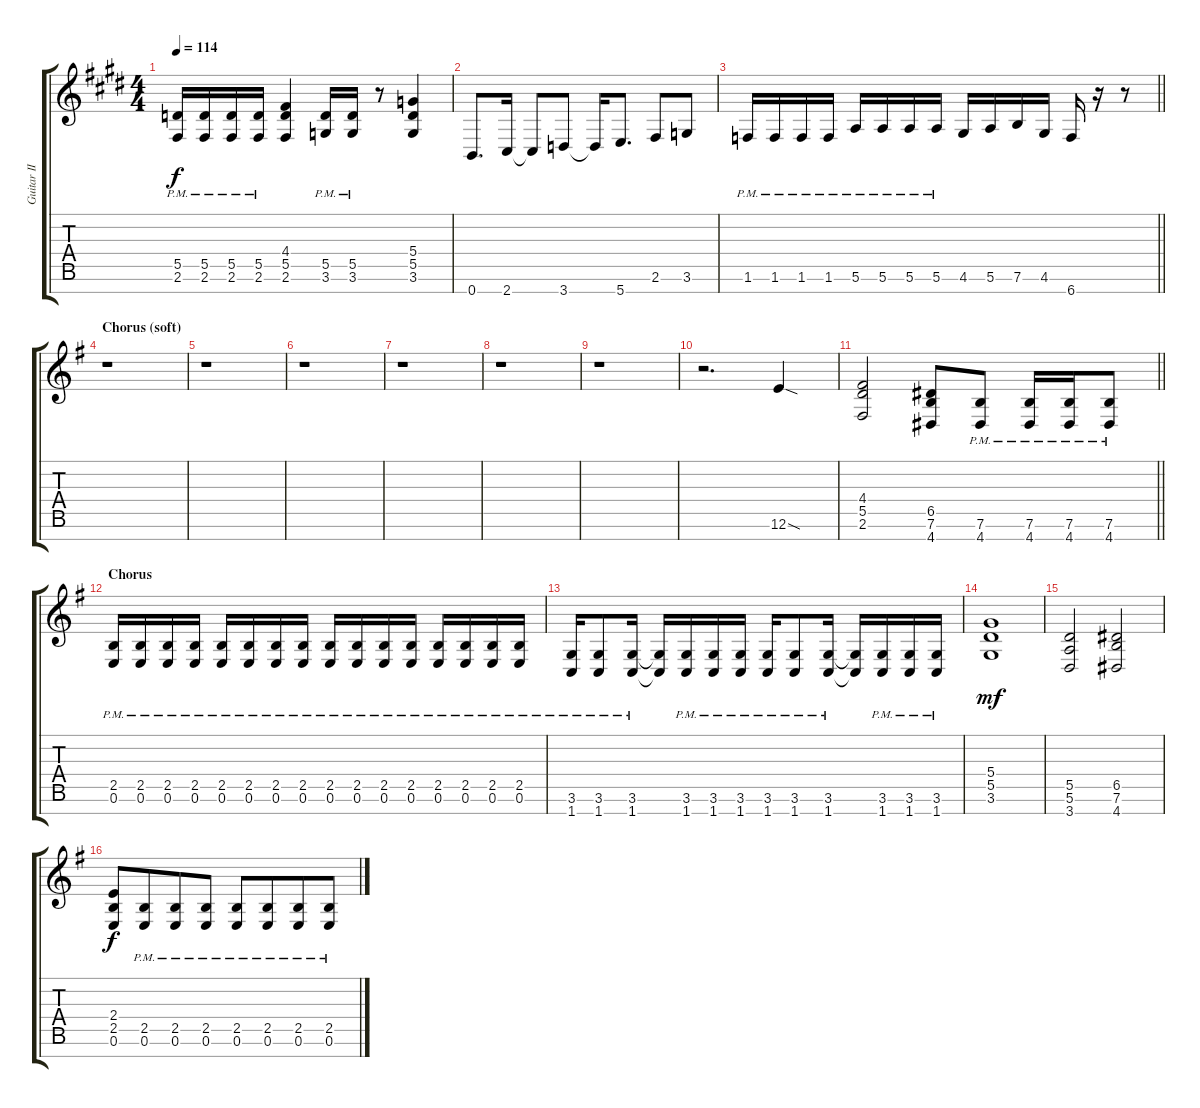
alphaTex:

\track ("Guitar II" "Guitar II") {instrument distortionguitar}
\staff {score tabs}
\tuning (E4 B3 G3 D3 A2 E2 B1) {hide}
\ts (4 4)
\tempo 114
\clef g2
\ks e
(5.5{pm} 2.6{pm}).16{dy f} (5.5{pm} 2.6{pm}).16 (5.5{pm} 2.6{pm}).16 (5.5{pm} 2.6{pm}).16 (4.4 5.5 2.6).4 (5.5{pm} 3.6{pm}).16 (5.5{pm} 3.6{pm}).16 r.8 (5.4 5.5 3.6).4 |
0.7.8{d} 2.7.16 2.7{t}.8 3.7.8 3.7{t}.16 5.7.8{d} 2.6.8 3.6.8 |
\barLineRight lightlight
1.6{pm}.16 1.6{pm}.16 1.6{pm}.16 1.6{pm}.16 5.6{pm}.16 5.6{pm}.16 5.6{pm}.16 5.6{pm}.16 4.6.16 5.6.16 7.6.16 4.6.16 6.7.16 r.16 r.8 |
\section ("" "Chorus (soft)")
\ks eminor
r.1 |
r.1 |
r.1 |
r.1 |
r.1 |
r.1 |
r.2{d} 12.6{sod}.4 |
\barLineRight lightlight
(4.4 5.5 2.6).2 (6.5 7.6 4.7).8 (7.6{pm} 4.7{pm}).8 (7.6{pm} 4.7{pm}).16 (7.6{pm} 4.7{pm}).16 (7.6{pm} 4.7{pm}).8 |
\section ("" "Chorus")
(2.5{pm} 0.6{pm}).16 (2.5{pm} 0.6{pm}).16 (2.5{pm} 0.6{pm}).16 (2.5{pm} 0.6{pm}).16 (2.5{pm} 0.6{pm}).16 (2.5{pm} 0.6{pm}).16 (2.5{pm} 0.6{pm}).16 (2.5{pm} 0.6{pm}).16 (2.5{pm} 0.6{pm}).16 (2.5{pm} 0.6{pm}).16 (2.5{pm} 0.6{pm}).16 (2.5{pm} 0.6{pm}).16 (2.5{pm} 0.6{pm}).16 (2.5{pm} 0.6{pm}).16 (2.5{pm} 0.6{pm}).16 (2.5{pm} 0.6{pm}).16 |
(3.6{pm} 1.7{pm}).16 (3.6{pm} 1.7{pm}).8 (3.6{pm} 1.7{pm}).16 (3.6{t} 1.7{t}).16 (3.6{pm} 1.7{pm}).16 (3.6{pm} 1.7{pm}).16 (3.6{pm} 1.7{pm}).16 (3.6{pm} 1.7{pm}).16 (3.6{pm} 1.7{pm}).8 (3.6{pm} 1.7{pm}).16 (3.6{t} 1.7{t}).16 (3.6{pm} 1.7{pm}).16 (3.6{pm} 1.7{pm}).16 (3.6{pm} 1.7{pm}).16 |
(5.4 5.5 3.6).1{dy mf} |
(5.5 5.6 3.7).2 (6.5 7.6 4.7).2 |
(2.4 2.5 0.6).8{dy f} (2.5{pm} 0.6{pm}).8{beam merge} (2.5{pm} 0.6{pm}).8 (2.5{pm} 0.6{pm}).8 (2.5{pm} 0.6{pm}).8 (2.5{pm} 0.6{pm}).8{beam merge} (2.5{pm} 0.6{pm}).8 (2.5{pm} 0.6{pm}).8
